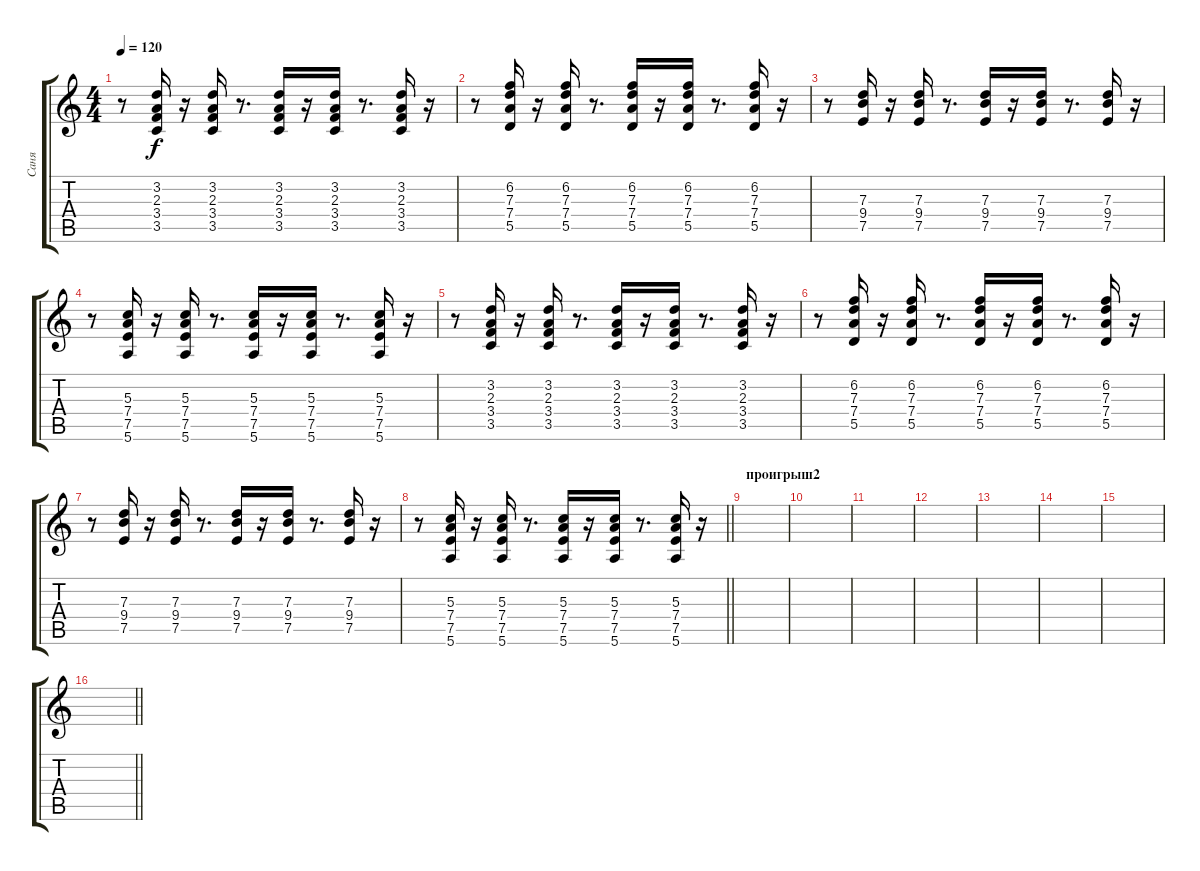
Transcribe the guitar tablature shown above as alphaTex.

\track ("Саня" "Саня") {instrument electricguitarclean}
\staff {score tabs}
\tuning (E4 B3 G3 D3 A2 E2) {hide}
\ts (4 4)
\tempo 120
\clef g2
\ks c
r.8{dy f} (3.2 2.3 3.4 3.5).16 r.16 (3.2 2.3 3.4 3.5).16 r.8{d} (3.2 2.3 3.4 3.5).16 r.16 (3.2 2.3 3.4 3.5).16 r.8{d} (3.2 2.3 3.4 3.5).16 r.16 |
r.8 (6.2 7.3 7.4 5.5).16 r.16 (6.2 7.3 7.4 5.5).16 r.8{d} (6.2 7.3 7.4 5.5).16 r.16 (6.2 7.3 7.4 5.5).16 r.8{d} (6.2 7.3 7.4 5.5).16 r.16 |
r.8 (7.3 9.4 7.5).16 r.16 (7.3 9.4 7.5).16 r.8{d} (7.3 9.4 7.5).16 r.16 (7.3 9.4 7.5).16 r.8{d} (7.3 9.4 7.5).16 r.16 |
r.8 (5.3 7.4 7.5 5.6).16 r.16 (5.3 7.4 7.5 5.6).16 r.8{d} (5.3 7.4 7.5 5.6).16 r.16 (5.3 7.4 7.5 5.6).16 r.8{d} (5.3 7.4 7.5 5.6).16 r.16 |
r.8 (3.2 2.3 3.4 3.5).16 r.16 (3.2 2.3 3.4 3.5).16 r.8{d} (3.2 2.3 3.4 3.5).16 r.16 (3.2 2.3 3.4 3.5).16 r.8{d} (3.2 2.3 3.4 3.5).16 r.16 |
r.8 (6.2 7.3 7.4 5.5).16 r.16 (6.2 7.3 7.4 5.5).16 r.8{d} (6.2 7.3 7.4 5.5).16 r.16 (6.2 7.3 7.4 5.5).16 r.8{d} (6.2 7.3 7.4 5.5).16 r.16 |
r.8 (7.3 9.4 7.5).16 r.16 (7.3 9.4 7.5).16 r.8{d} (7.3 9.4 7.5).16 r.16 (7.3 9.4 7.5).16 r.8{d} (7.3 9.4 7.5).16 r.16 |
\barLineRight lightlight
r.8 (5.3 7.4 7.5 5.6).16 r.16 (5.3 7.4 7.5 5.6).16 r.8{d} (5.3 7.4 7.5 5.6).16 r.16 (5.3 7.4 7.5 5.6).16 r.8{d} (5.3 7.4 7.5 5.6).16 r.16 |
\section ("" "проигрыш2")
|
|
|
|
|
|
|
\barLineRight lightlight
